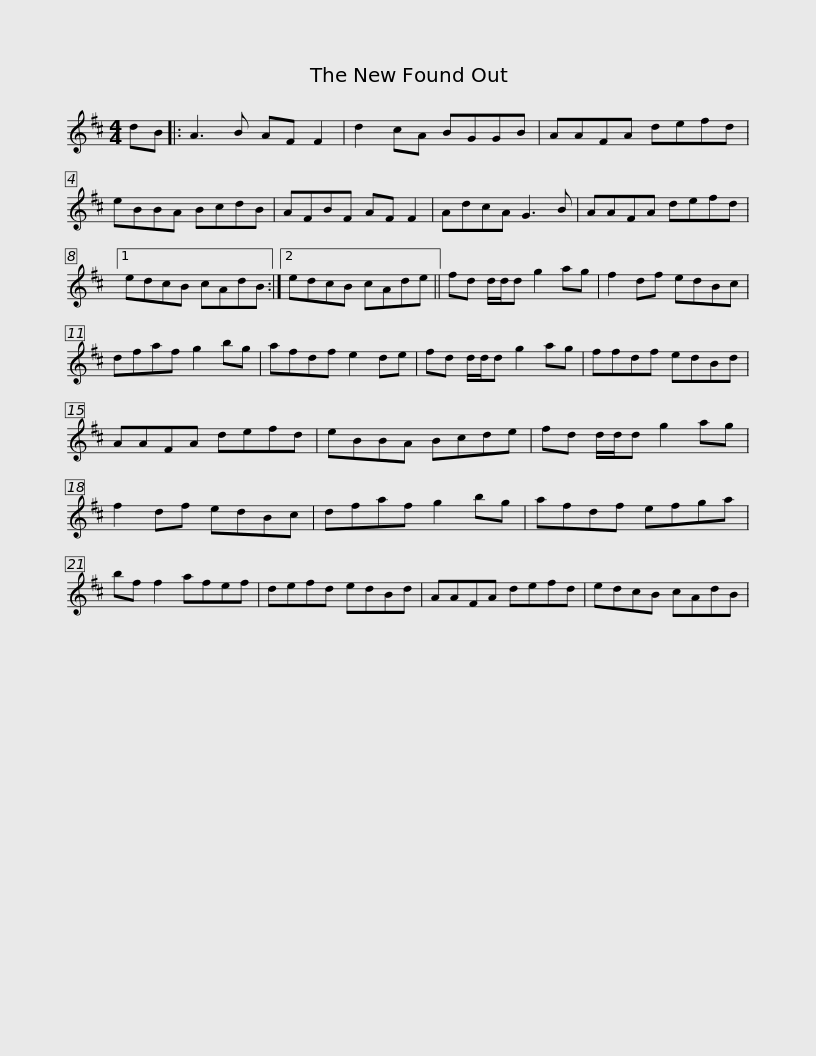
X:1
L:1/8
M:4/4
I:linebreak $
K:D
V:1 treble
V:1
 dB |: A3 B AF F2 | d2 cA BGGB | AAFA defd | eBBA BcdB | %5
 AFBF AF F2 |$ AdcA G3 B | AAFA defd |1 edcB cAdB :|2 edcB cAde || %10
 fd d/d/d g2 ag |$ f2 df edBc | dfaf g2 bg | afdf e2 de | fd d/d/d g2 ag | %15
 ffdf edBd | AAFA defd |$ eBBA Bcde | fd d/d/d g2 ag | f2 df edBc | %20
 dfaf g2 bg | afdf efga |$ bf f2 afef | defd edBd | AAFA defd | %25
 edcB cAdB | %26
